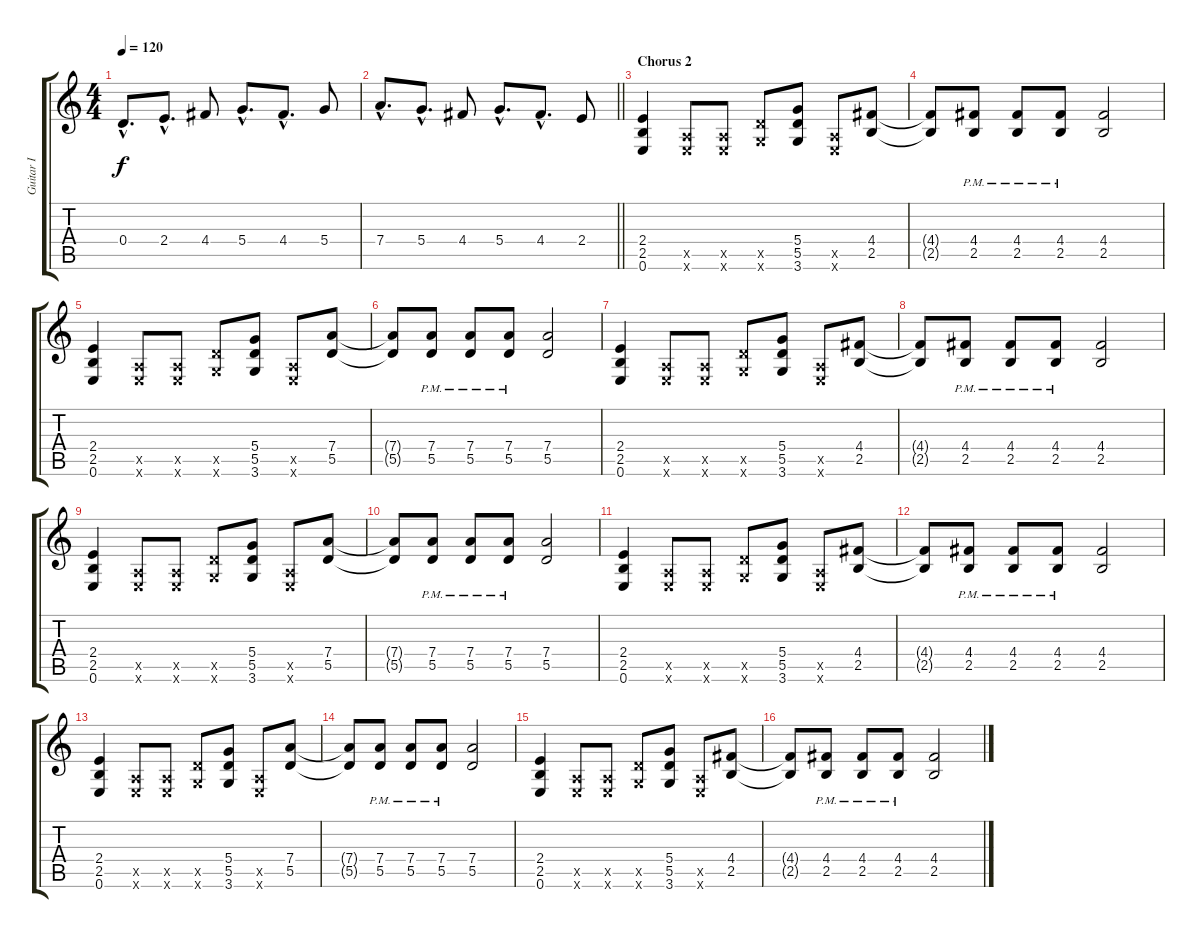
\track ("Guitar I" "Guitar I") {instrument acousticguitarsteel}
\staff {score tabs}
\tuning (E4 B3 G3 D3 A2 E2) {hide}
\ts (4 4)
\tempo 120
\clef g2
\ks c
0.4{hac}.8{d dy f} 2.4{hac}.8{d} 4.4.8 5.4{hac}.8{d} 4.4{hac}.8{d} 5.4.8 |
\barLineRight lightlight
7.4{hac}.8{d} 5.4{hac}.8{d} 4.4.8 5.4{hac}.8{d} 4.4{hac}.8{d} 2.4.8 |
\section ("" "Chorus 2")
(2.4 2.5 0.6).4 (0.5{x} 0.6{x}).8 (0.5{x} 0.6{x}).8 (5.5{x} 3.6{x}).8 (5.4 5.5 3.6).8 (0.5{x} 0.6{x}).8 (4.4 2.5).8 |
(4.4{t} 2.5{t}).8 (4.4{pm} 2.5{pm}).8 (4.4{pm} 2.5{pm}).8 (4.4{pm} 2.5{pm}).8 (4.4 2.5).2 |
(2.4 2.5 0.6).4 (0.5{x} 0.6{x}).8 (0.5{x} 0.6{x}).8 (5.5{x} 3.6{x}).8 (5.4 5.5 3.6).8 (0.5{x} 0.6{x}).8 (7.4 5.5).8 |
(7.4{t} 5.5{t}).8 (7.4{pm} 5.5{pm}).8 (7.4{pm} 5.5{pm}).8 (7.4{pm} 5.5{pm}).8 (7.4 5.5).2 |
(2.4 2.5 0.6).4 (0.5{x} 0.6{x}).8 (0.5{x} 0.6{x}).8 (5.5{x} 3.6{x}).8 (5.4 5.5 3.6).8 (0.5{x} 0.6{x}).8 (4.4 2.5).8 |
(4.4{t} 2.5{t}).8 (4.4{pm} 2.5{pm}).8 (4.4{pm} 2.5{pm}).8 (4.4{pm} 2.5{pm}).8 (4.4 2.5).2 |
(2.4 2.5 0.6).4 (0.5{x} 0.6{x}).8 (0.5{x} 0.6{x}).8 (5.5{x} 3.6{x}).8 (5.4 5.5 3.6).8 (0.5{x} 0.6{x}).8 (7.4 5.5).8 |
(7.4{t} 5.5{t}).8 (7.4{pm} 5.5{pm}).8 (7.4{pm} 5.5{pm}).8 (7.4{pm} 5.5{pm}).8 (7.4 5.5).2 |
(2.4 2.5 0.6).4 (0.5{x} 0.6{x}).8 (0.5{x} 0.6{x}).8 (5.5{x} 3.6{x}).8 (5.4 5.5 3.6).8 (0.5{x} 0.6{x}).8 (4.4 2.5).8 |
(4.4{t} 2.5{t}).8 (4.4{pm} 2.5{pm}).8 (4.4{pm} 2.5{pm}).8 (4.4{pm} 2.5{pm}).8 (4.4 2.5).2 |
(2.4 2.5 0.6).4 (0.5{x} 0.6{x}).8 (0.5{x} 0.6{x}).8 (5.5{x} 3.6{x}).8 (5.4 5.5 3.6).8 (0.5{x} 0.6{x}).8 (7.4 5.5).8 |
(7.4{t} 5.5{t}).8 (7.4{pm} 5.5{pm}).8 (7.4{pm} 5.5{pm}).8 (7.4{pm} 5.5{pm}).8 (7.4 5.5).2 |
(2.4 2.5 0.6).4 (0.5{x} 0.6{x}).8 (0.5{x} 0.6{x}).8 (5.5{x} 3.6{x}).8 (5.4 5.5 3.6).8 (0.5{x} 0.6{x}).8 (4.4 2.5).8 |
(4.4{t} 2.5{t}).8 (4.4{pm} 2.5{pm}).8 (4.4{pm} 2.5{pm}).8 (4.4{pm} 2.5{pm}).8 (4.4 2.5).2
